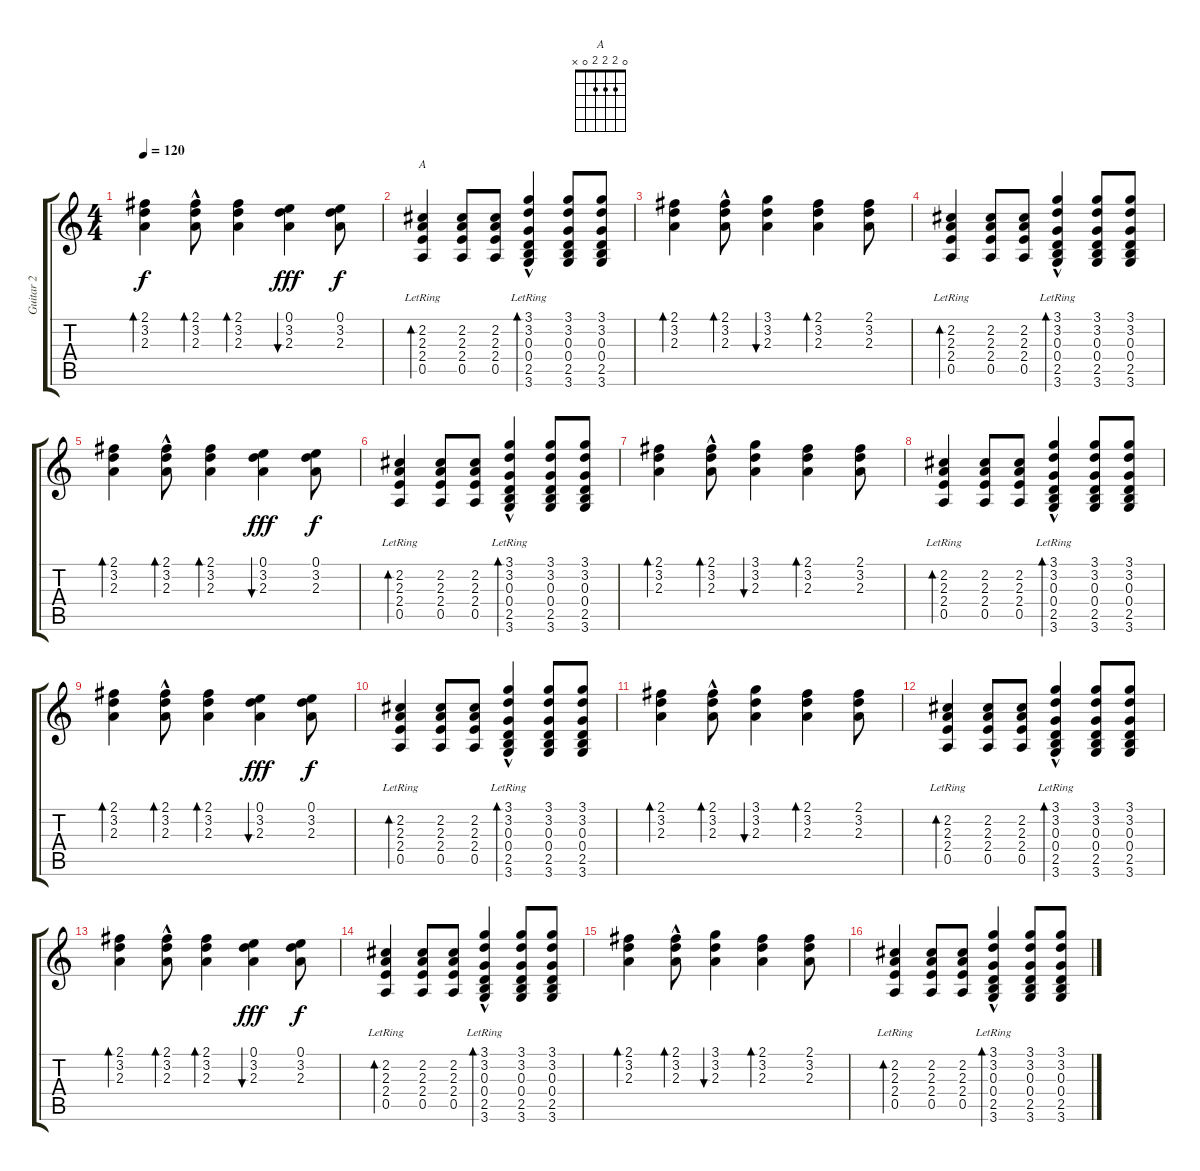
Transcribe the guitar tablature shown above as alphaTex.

\track ("Guitar 2" "Guitar 2") {instrument acousticguitarsteel}
\staff {score tabs}
\tuning (E4 B3 G3 D3 A2 E2) {hide}
\chord ("A" 0 2 2 2 0 x)
\ts (4 4)
\tempo 120
\clef g2
\ks c
(2.1 3.2 2.3).4{bd 60 dy f} (2.1 3.2{hac} 2.3).8{bd 30} (2.1 3.2 2.3).4{bd 30} (0.1 3.2 2.3).4{bu 30 dy fff} (0.1 3.2 2.3).8{dy f} |
(2.2{lr} 2.3{lr} 2.4{lr} 0.5{lr}).4{bd 30 ch "A"} (2.2 2.3 2.4 0.5).8 (2.2 2.3 2.4 0.5).8 (3.1{lr} 3.2{lr} 0.3{lr} 0.4{hac lr} 2.5{lr} 3.6{lr}).4{bd 30} (3.1 3.2 0.3 0.4 2.5 3.6).8 (3.1 3.2 0.3 0.4 2.5 3.6).8 |
(2.1 3.2 2.3).4{bd 60} (2.1 3.2{hac} 2.3).8{bd 30} (3.1 3.2 2.3).4{bu 30} (2.1 3.2 2.3).4{bd 60} (2.1 3.2 2.3).8 |
(2.2{lr} 2.3{lr} 2.4{lr} 0.5{lr}).4{bd 30} (2.2 2.3 2.4 0.5).8 (2.2 2.3 2.4 0.5).8 (3.1{lr} 3.2{lr} 0.3{lr} 0.4{hac lr} 2.5{lr} 3.6{lr}).4{bd 30} (3.1 3.2 0.3 0.4 2.5 3.6).8 (3.1 3.2 0.3 0.4 2.5 3.6).8 |
(2.1 3.2 2.3).4{bd 60} (2.1 3.2{hac} 2.3).8{bd 30} (2.1 3.2 2.3).4{bd 30} (0.1 3.2 2.3).4{bu 30 dy fff} (0.1 3.2 2.3).8{dy f} |
(2.2{lr} 2.3{lr} 2.4{lr} 0.5{lr}).4{bd 30} (2.2 2.3 2.4 0.5).8 (2.2 2.3 2.4 0.5).8 (3.1{lr} 3.2{lr} 0.3{lr} 0.4{hac lr} 2.5{lr} 3.6{lr}).4{bd 30} (3.1 3.2 0.3 0.4 2.5 3.6).8 (3.1 3.2 0.3 0.4 2.5 3.6).8 |
(2.1 3.2 2.3).4{bd 60} (2.1 3.2{hac} 2.3).8{bd 30} (3.1 3.2 2.3).4{bu 30} (2.1 3.2 2.3).4{bd 60} (2.1 3.2 2.3).8 |
(2.2{lr} 2.3{lr} 2.4{lr} 0.5{lr}).4{bd 30} (2.2 2.3 2.4 0.5).8 (2.2 2.3 2.4 0.5).8 (3.1{lr} 3.2{lr} 0.3{lr} 0.4{hac lr} 2.5{lr} 3.6{lr}).4{bd 30} (3.1 3.2 0.3 0.4 2.5 3.6).8 (3.1 3.2 0.3 0.4 2.5 3.6).8 |
(2.1 3.2 2.3).4{bd 60} (2.1 3.2{hac} 2.3).8{bd 30} (2.1 3.2 2.3).4{bd 30} (0.1 3.2 2.3).4{bu 30 dy fff} (0.1 3.2 2.3).8{dy f} |
(2.2{lr} 2.3{lr} 2.4{lr} 0.5{lr}).4{bd 30} (2.2 2.3 2.4 0.5).8 (2.2 2.3 2.4 0.5).8 (3.1{lr} 3.2{lr} 0.3{lr} 0.4{hac lr} 2.5{lr} 3.6{lr}).4{bd 30} (3.1 3.2 0.3 0.4 2.5 3.6).8 (3.1 3.2 0.3 0.4 2.5 3.6).8 |
(2.1 3.2 2.3).4{bd 60} (2.1 3.2{hac} 2.3).8{bd 30} (3.1 3.2 2.3).4{bu 30} (2.1 3.2 2.3).4{bd 60} (2.1 3.2 2.3).8 |
(2.2{lr} 2.3{lr} 2.4{lr} 0.5{lr}).4{bd 30} (2.2 2.3 2.4 0.5).8 (2.2 2.3 2.4 0.5).8 (3.1{lr} 3.2{lr} 0.3{lr} 0.4{hac lr} 2.5{lr} 3.6{lr}).4{bd 30} (3.1 3.2 0.3 0.4 2.5 3.6).8 (3.1 3.2 0.3 0.4 2.5 3.6).8 |
(2.1 3.2 2.3).4{bd 60} (2.1 3.2{hac} 2.3).8{bd 30} (2.1 3.2 2.3).4{bd 30} (0.1 3.2 2.3).4{bu 30 dy fff} (0.1 3.2 2.3).8{dy f} |
(2.2{lr} 2.3{lr} 2.4{lr} 0.5{lr}).4{bd 30} (2.2 2.3 2.4 0.5).8 (2.2 2.3 2.4 0.5).8 (3.1{lr} 3.2{lr} 0.3{lr} 0.4{hac lr} 2.5{lr} 3.6{lr}).4{bd 30} (3.1 3.2 0.3 0.4 2.5 3.6).8 (3.1 3.2 0.3 0.4 2.5 3.6).8 |
(2.1 3.2 2.3).4{bd 60} (2.1 3.2{hac} 2.3).8{bd 30} (3.1 3.2 2.3).4{bu 30} (2.1 3.2 2.3).4{bd 60} (2.1 3.2 2.3).8 |
(2.2{lr} 2.3{lr} 2.4{lr} 0.5{lr}).4{bd 30} (2.2 2.3 2.4 0.5).8 (2.2 2.3 2.4 0.5).8 (3.1{lr} 3.2{lr} 0.3{lr} 0.4{hac lr} 2.5{lr} 3.6{lr}).4{bd 30} (3.1 3.2 0.3 0.4 2.5 3.6).8 (3.1 3.2 0.3 0.4 2.5 3.6).8
